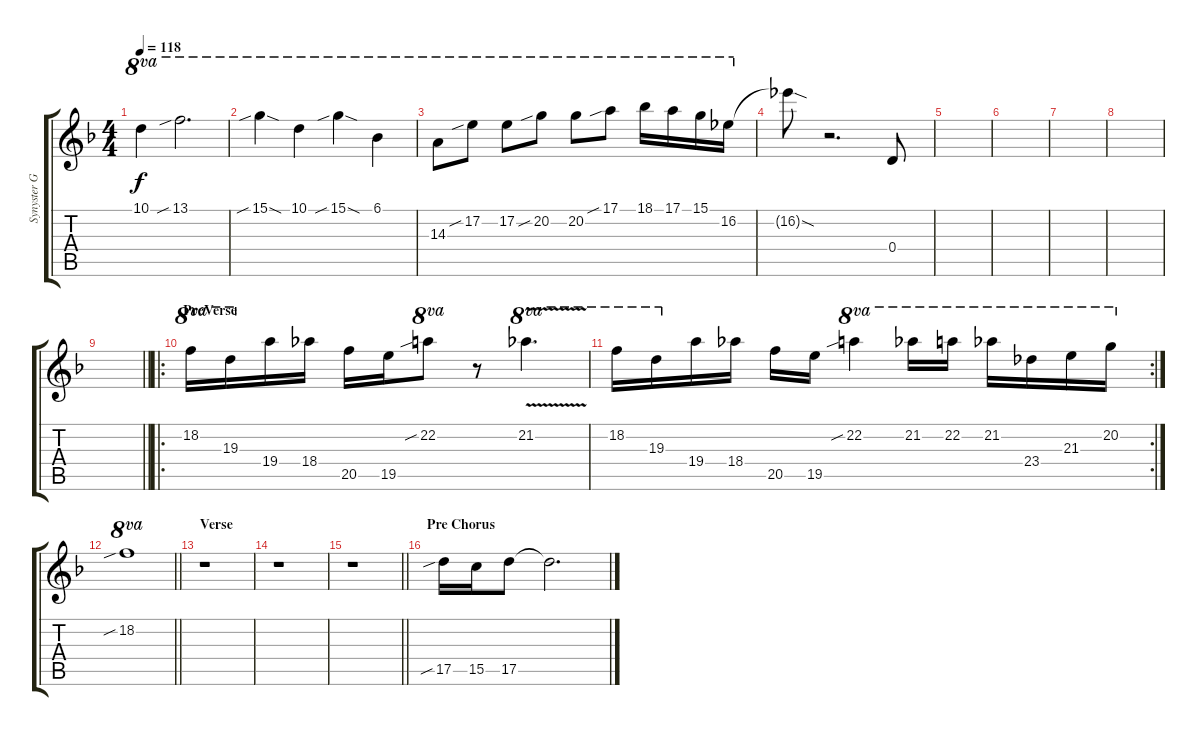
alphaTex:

\track ("Synyster Gates" "Synyster G") {instrument distortionguitar}
\staff {score tabs}
\tuning (E4 B3 G3 D3 A2 D2) {hide}
\ts (4 4)
\tempo 118
\clef g2
\ks f
10.1.4{ot 8va dy f} 13.1{sib}.2{d ot 8va} |
15.1{sib sod}.4{ot 8va} 10.1.4{ot 8va} 15.1{sib sod}.4{ot 8va} 6.1.4{ot 8va} |
14.3.8{ot 8va} 17.2{sib}.8{ot 8va} 17.2.8{ot 8va} 20.2{sib}.8{ot 8va} 20.2.8{ot 8va} 17.1{sib}.8{ot 8va} 18.1.16{ot 8va} 17.1.16{ot 8va} 15.1.16{ot 8va} 16.2.16{ot 8va} |
16.2{sod t}.8 r.2{d} 0.4.8 |
|
|
|
|
\barLineRight lightlight
|
\ro
\section ("" "PreVerse")
18.2.16{ot 8va} 19.3.16{ot 8va} 19.4.16 18.4.16 20.5.16 19.5.16 22.2{sib}.8{ot 8va} r.8 21.2{v}.4{d ot 8va} |
\rc 2
18.2.16{ot 8va} 19.3.16{ot 8va} 19.4.16 18.4.16 20.5.16 19.5.16 22.2{sib}.4{ot 8va} 21.2.16{ot 8va} 22.2.16{ot 8va} 21.2.16{ot 8va} 23.4.16{ot 8va} 21.3.16{ot 8va} 20.2.16{ot 8va} |
\barLineRight lightlight
18.2{sib}.1{ot 8va} |
\section ("" "Verse")
r.1 |
r.1 |
\barLineRight lightlight
r.1 |
\section ("" "Pre Chorus")
17.5{sib}.16 15.5.16 17.5.8 17.5{t}.2{d}
